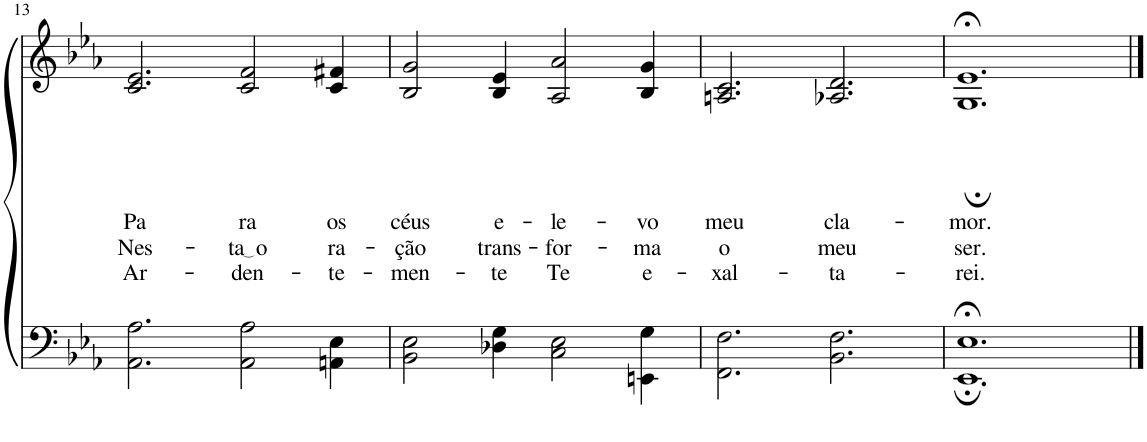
**kern	**kern	**text	**text	**text
*part2	*part1	*part1	*part1	*part1
*staff2	*staff1	*staff1	*staff1	*staff1
*I"Parte III e IV	*I"Parte I e II	*	*	*
!!LO:PB:g=z
*clefF4	*clefG2	*	*	*
*Trd-1c-2	*Trd-1c-2	*	*	*
*k[b-e-a-]	*k[b-e-a-]	*	*	*
*M6/4	*M6/4	*	*	*
=13	=13	=13	=13	=13
!	!	!LO:LY:b	!LO:LY:b	!LO:LY:b
2.AA-\ 2.A-\	2.c/ 2.e-/	Pa	Nes-	Ar-
!	!	!LO:LY:b	!LO:LY:b	!LO:LY:b
2AA-\ 2A-\	2c/ 2f/	ra	ta o	-den-
!	!	!LO:LY:b	!LO:LY:b	!LO:LY:b
4AAn\ 4E-\	4c/ 4f#X/	os	ra-	-te-
=14	=14	=14	=14	=14
!	!	!LO:LY:b	!LO:LY:b	!LO:LY:b
2BB-\ 2E-\	2B-/ 2g/	céus	-ção	-men-
!	!	!LO:LY:b	!LO:LY:b	!LO:LY:b
4D-X\ 4G\	4B-/ 4e-/	e-	trans-	-te
!	!	!LO:LY:b	!LO:LY:b	!LO:LY:b
2C\ 2E-\	2A-/ 2a-/	-le-	-for-	Te
!	!	!LO:LY:b	!LO:LY:b	!LO:LY:b
4EEn\ 4G\	4B-/ 4g/	-vo	-ma	e-
=15	=15	=15	=15	=15
!	!	!LO:LY:b	!LO:LY:b	!LO:LY:b
2.FF\ 2.F\	2.An/ 2.c/	meu	o	-xal-
!	!	!LO:LY:b	!LO:LY:b	!LO:LY:b
2.BB-\ 2.F\	2.A-X/ 2.d/	cla-	meu	-ta-
=16	=16	=16	=16	=16
*^	*	*	*	*
!	!	!	!LO:LY:b	!LO:LY:b	!LO:LY:b
*	*	*^	*	*	*
1.E-;<	1.EE-;	1.e-;<	1.G;	-mor.	ser.	-rei.
*v	*v	*	*	*	*	*
*	*v	*v	*	*	*
==	==	==	==	==
*-	*-	*-	*-	*-
